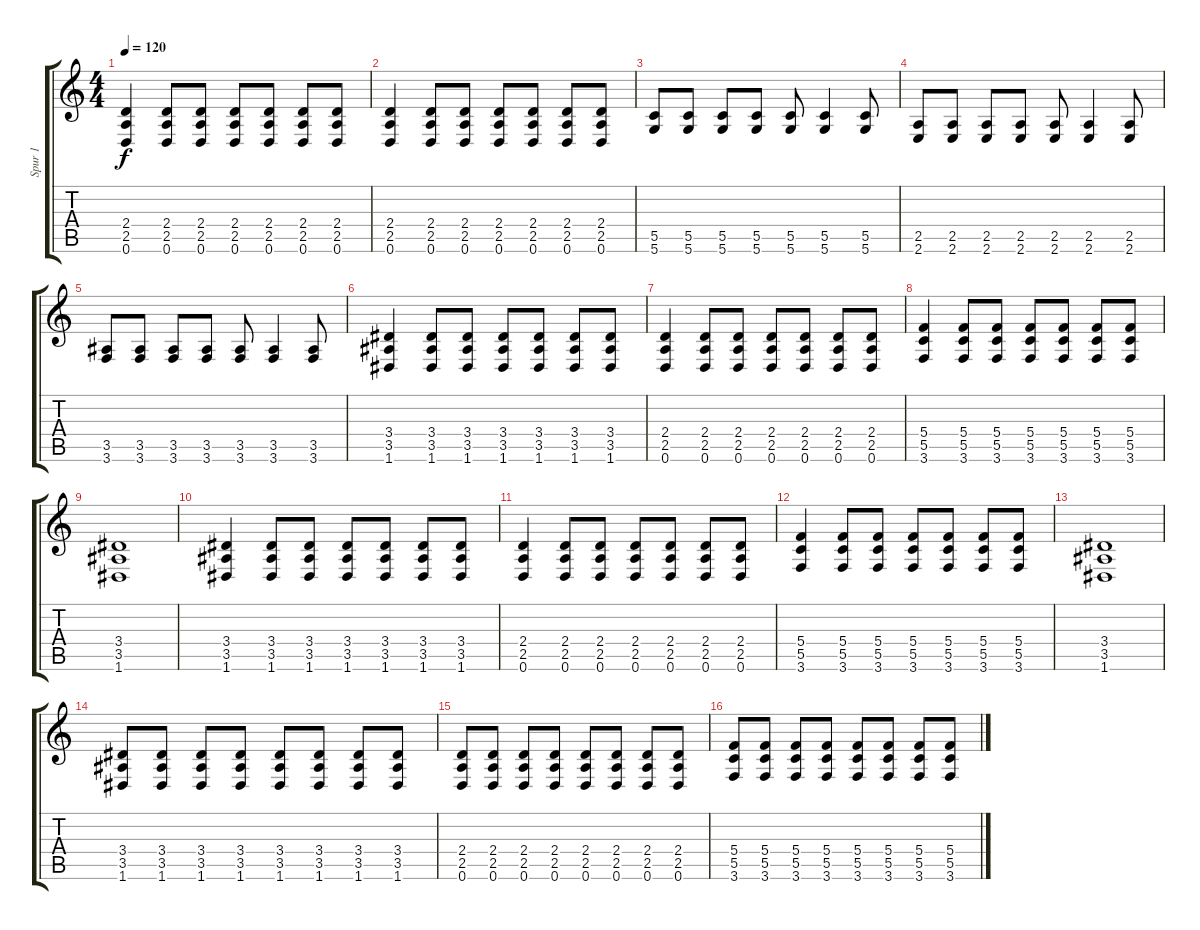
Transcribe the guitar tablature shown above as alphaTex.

\track ("Spur 1" "Spur 1") {instrument distortionguitar}
\staff {score tabs}
\tuning (D4 A3 F3 C3 G2 D2) {hide}
\ts (4 4)
\tempo 120
\clef g2
\ks c
(2.4 2.5 0.6).4{dy f} (2.4 2.5 0.6).8 (2.4 2.5 0.6).8 (2.4 2.5 0.6).8 (2.4 2.5 0.6).8 (2.4 2.5 0.6).8 (2.4 2.5 0.6).8 |
(2.4 2.5 0.6).4 (2.4 2.5 0.6).8 (2.4 2.5 0.6).8 (2.4 2.5 0.6).8 (2.4 2.5 0.6).8 (2.4 2.5 0.6).8 (2.4 2.5 0.6).8 |
(5.5 5.6).8 (5.5 5.6).8 (5.5 5.6).8 (5.5 5.6).8 (5.5 5.6).8 (5.5 5.6).4 (5.5 5.6).8 |
(2.5 2.6).8 (2.5 2.6).8 (2.5 2.6).8 (2.5 2.6).8 (2.5 2.6).8 (2.5 2.6).4 (2.5 2.6).8 |
(3.5 3.6).8 (3.5 3.6).8 (3.5 3.6).8 (3.5 3.6).8 (3.5 3.6).8 (3.5 3.6).4 (3.5 3.6).8 |
(3.4 3.5 1.6).4 (3.4 3.5 1.6).8 (3.4 3.5 1.6).8 (3.4 3.5 1.6).8 (3.4 3.5 1.6).8 (3.4 3.5 1.6).8 (3.4 3.5 1.6).8 |
(2.4 2.5 0.6).4 (2.4 2.5 0.6).8 (2.4 2.5 0.6).8 (2.4 2.5 0.6).8 (2.4 2.5 0.6).8 (2.4 2.5 0.6).8 (2.4 2.5 0.6).8 |
(5.4 5.5 3.6).4 (5.4 5.5 3.6).8 (5.4 5.5 3.6).8 (5.4 5.5 3.6).8 (5.4 5.5 3.6).8 (5.4 5.5 3.6).8 (5.4 5.5 3.6).8 |
(3.4 3.5 1.6).1 |
(3.4 3.5 1.6).4 (3.4 3.5 1.6).8 (3.4 3.5 1.6).8 (3.4 3.5 1.6).8 (3.4 3.5 1.6).8 (3.4 3.5 1.6).8 (3.4 3.5 1.6).8 |
(2.4 2.5 0.6).4 (2.4 2.5 0.6).8 (2.4 2.5 0.6).8 (2.4 2.5 0.6).8 (2.4 2.5 0.6).8 (2.4 2.5 0.6).8 (2.4 2.5 0.6).8 |
(5.4 5.5 3.6).4 (5.4 5.5 3.6).8 (5.4 5.5 3.6).8 (5.4 5.5 3.6).8 (5.4 5.5 3.6).8 (5.4 5.5 3.6).8 (5.4 5.5 3.6).8 |
(3.4 3.5 1.6).1 |
(3.4 3.5 1.6).8 (3.4 3.5 1.6).8 (3.4 3.5 1.6).8 (3.4 3.5 1.6).8 (3.4 3.5 1.6).8 (3.4 3.5 1.6).8 (3.4 3.5 1.6).8 (3.4 3.5 1.6).8 |
(2.4 2.5 0.6).8 (2.4 2.5 0.6).8 (2.4 2.5 0.6).8 (2.4 2.5 0.6).8 (2.4 2.5 0.6).8 (2.4 2.5 0.6).8 (2.4 2.5 0.6).8 (2.4 2.5 0.6).8 |
(5.4 5.5 3.6).8 (5.4 5.5 3.6).8 (5.4 5.5 3.6).8 (5.4 5.5 3.6).8 (5.4 5.5 3.6).8 (5.4 5.5 3.6).8 (5.4 5.5 3.6).8 (5.4 5.5 3.6).8
